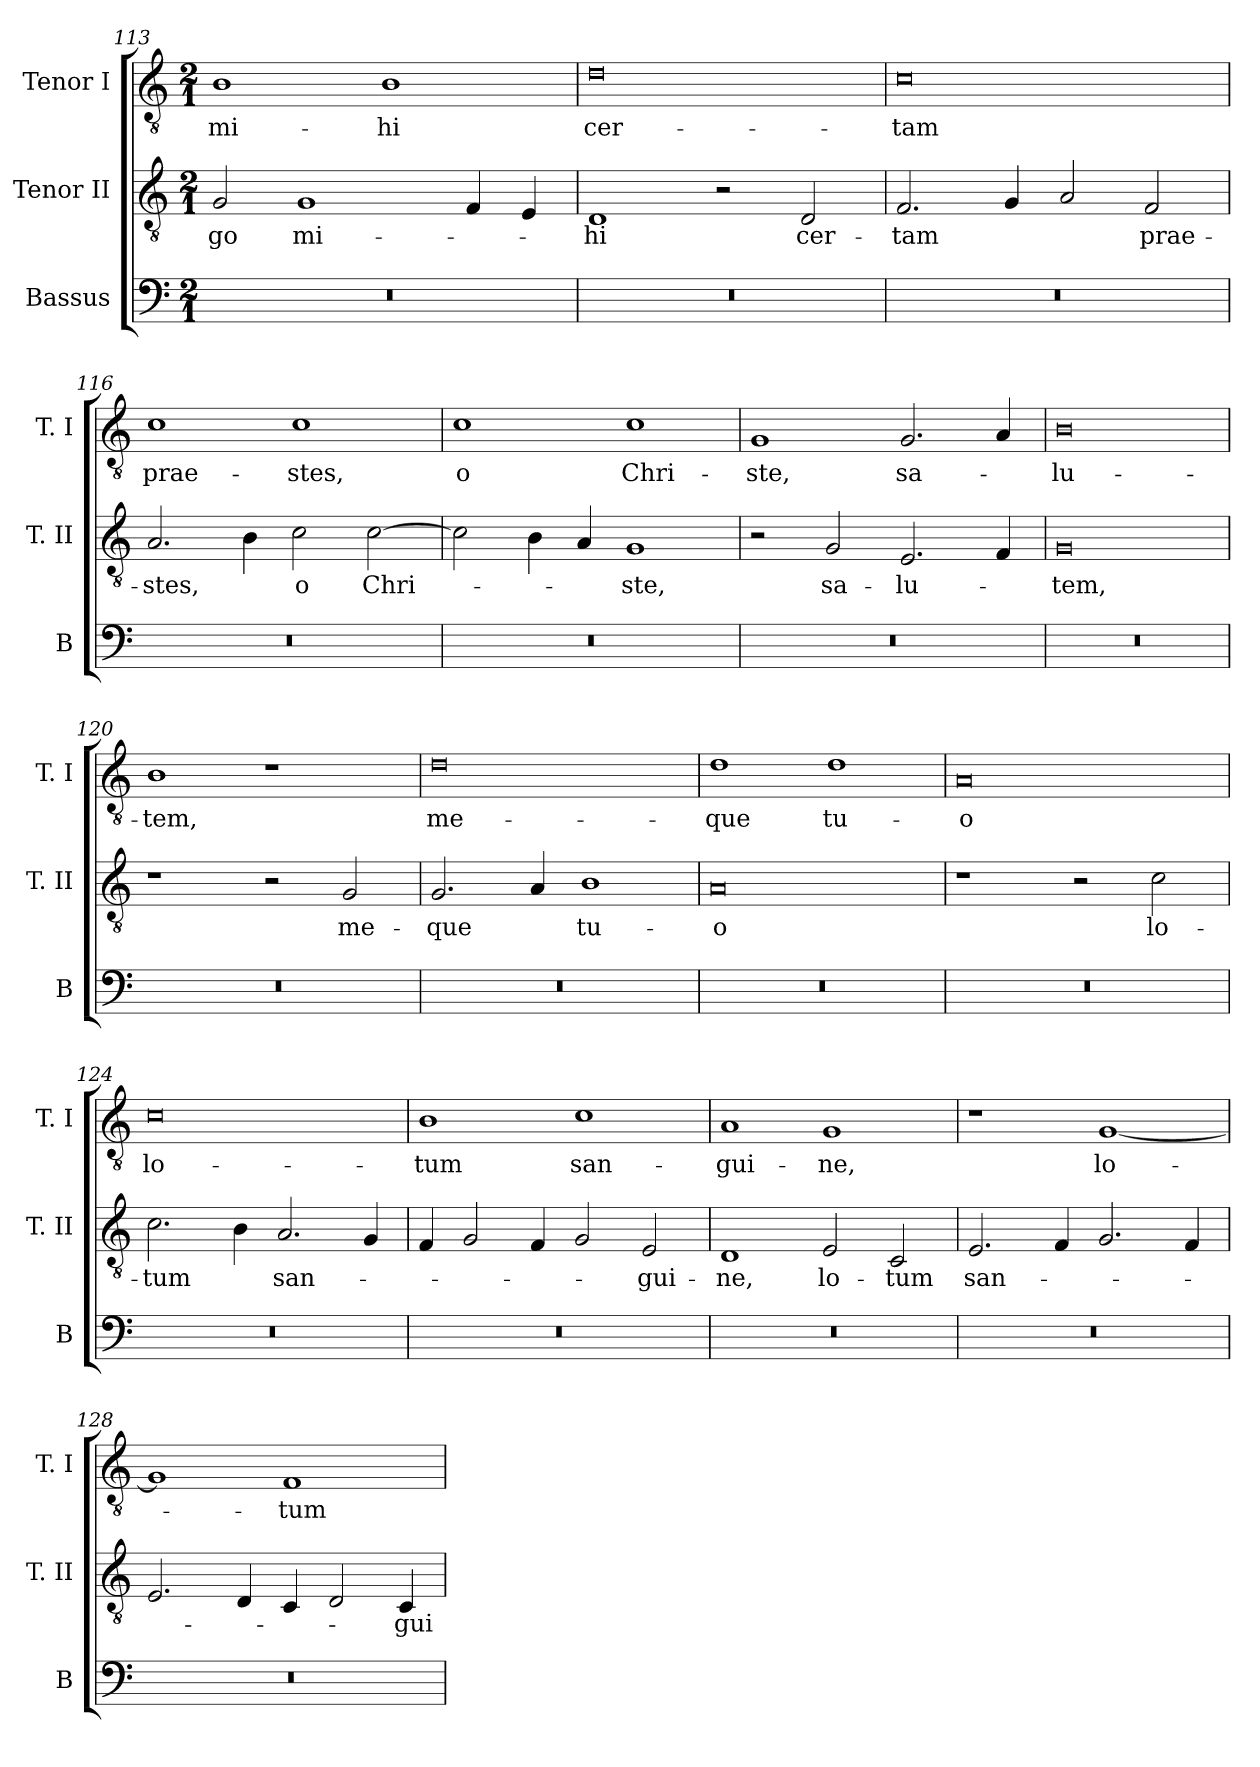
**kern	**kern	**text	**kern	**text
*part3	*part2	*part2	*part1	*part1
*staff3	*staff2	*staff2	*staff1	*staff1
*I"Bassus	*I"Tenor II	*	*I"Tenor I	*
*I'B	*I'T. II	*	*I'T. I	*
*clefF4	*clefGv2	*	*clefGv2	*
*k[]	*k[]	*	*k[]	*
*C:	*C:	*	*C:	*
*M2/1	*M2/1	*	*M2/1	*
=113	=113	=113	=113	=113
0r	2G	-go	1B	mi-
.	1G	mi-	.	.
.	.	.	1B	-hi
.	4F	.	.	.
.	4E	.	.	.
=114	=114	=114	=114	=114
0r	1D	-hi	0d	cer-
.	2r	.	.	.
.	2D	cer-	.	.
=115	=115	=115	=115	=115
0r	2.F	-tam	0c	-tam
.	4G	.	.	.
.	2A	.	.	.
.	2F	prae-	.	.
=116	=116	=116	=116	=116
0r	2.A	-stes,	1c	prae-
.	4B	.	.	.
.	2c	o	1c	-stes,
.	[2c	Chri-	.	.
=117	=117	=117	=117	=117
0r	2c]	.	1c	o
.	4B	.	.	.
.	4A	.	.	.
.	1G	-ste,	1c	Chri-
=118	=118	=118	=118	=118
0r	2r	.	1G	-ste,
.	2G	sa-	.	.
.	2.E	-lu-	2.G	sa-
.	4F	.	4A	.
=119	=119	=119	=119	=119
0r	0G	-tem,	0B	-lu-
=120	=120	=120	=120	=120
0r	1r	.	1B	-tem,
.	2r	.	1r	.
.	2G	me-	.	.
=121	=121	=121	=121	=121
0r	2.G	-que	0d	me-
.	4A	.	.	.
.	1B	tu-	.	.
=122	=122	=122	=122	=122
0r	0A	-o	1d	-que
.	.	.	1d	tu-
=123	=123	=123	=123	=123
0r	1r	.	0A	-o
.	2r	.	.	.
.	2c	lo-	.	.
=124	=124	=124	=124	=124
0r	2.c	-tum	0c	lo-
.	4B	.	.	.
.	2.A	san-	.	.
.	4G	.	.	.
=125	=125	=125	=125	=125
0r	4F	.	1B	-tum
.	2G	.	.	.
.	4F	.	.	.
.	2G	.	1c	san-
.	2E	-gui-	.	.
=126	=126	=126	=126	=126
0r	1D	-ne,	1A	-gui-
.	2E	lo-	1G	-ne,
.	2C	-tum	.	.
=127	=127	=127	=127	=127
0r	2.E	san-	1r	.
.	4F	.	.	.
.	2.G	.	[1G	lo-
.	4F	.	.	.
=128	=128	=128	=128	=128
0r	2.E	.	1G]	.
.	4D	.	.	.
.	4C	.	1F	-tum
.	2D	.	.	.
.	4C	-gui-	.	.
=	=	=	=	=
*-	*-	*-	*-	*-
